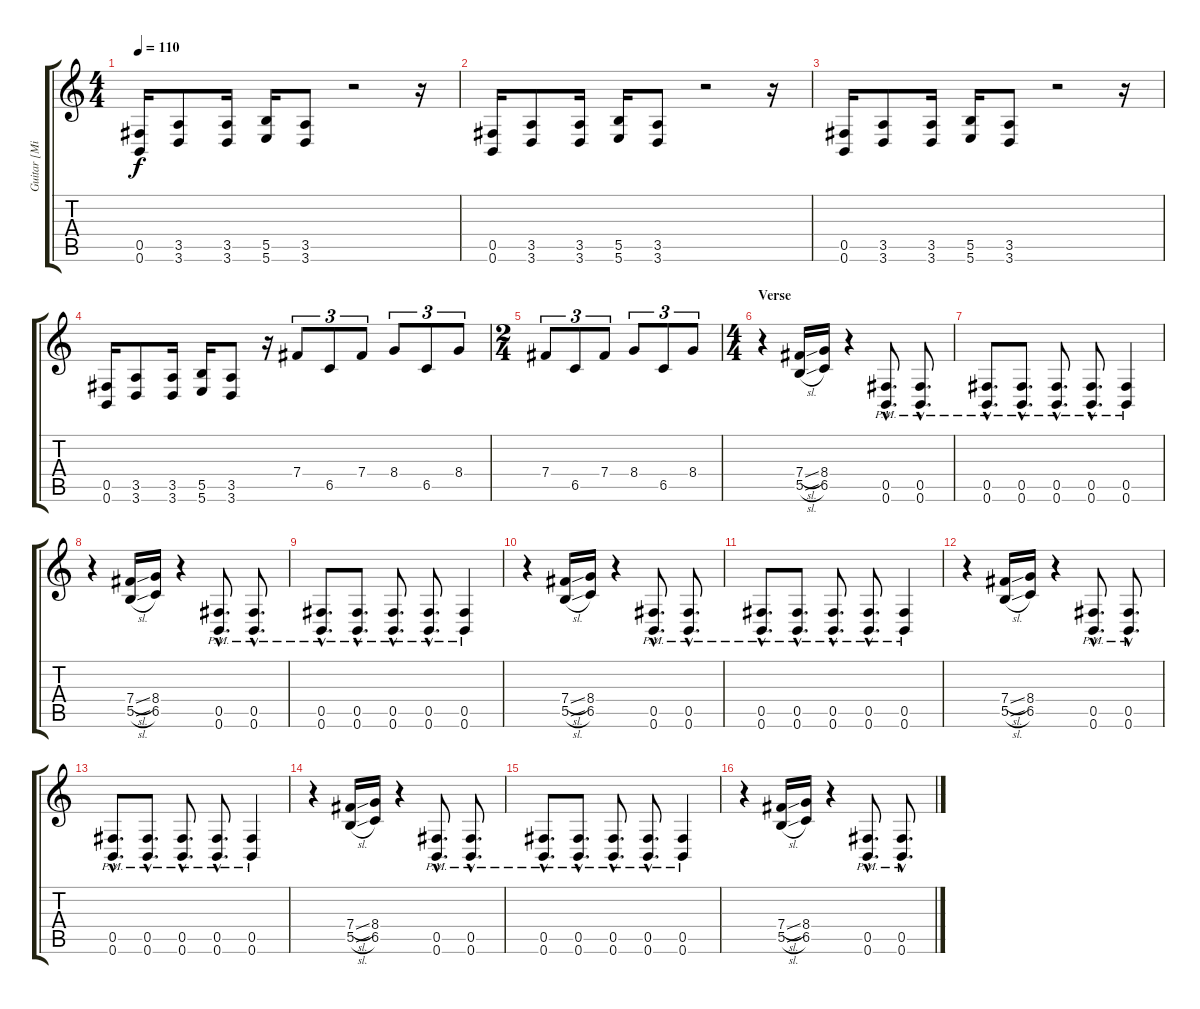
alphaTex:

\track ("Guitar [Mike Smith]" "Guitar [Mi") {instrument distortionguitar}
\staff {score tabs}
\tuning (Db4 Ab3 E3 B2 Gb2 B1) {hide}
\ts (4 4)
\tempo 110
\clef g2
\ks c
(0.5 0.6).16{dy f} (3.5 3.6).8 (3.5 3.6).16 (5.5 5.6).16 (3.5 3.6).8 r.2 r.16 |
(0.5 0.6).16 (3.5 3.6).8 (3.5 3.6).16 (5.5 5.6).16 (3.5 3.6).8 r.2 r.16 |
(0.5 0.6).16 (3.5 3.6).8 (3.5 3.6).16 (5.5 5.6).16 (3.5 3.6).8 r.2 r.16 |
(0.5 0.6).16 (3.5 3.6).8 (3.5 3.6).16 (5.5 5.6).16 (3.5 3.6).8 r.16 7.4.8{tu (3 2)} 6.5.8{tu (3 2)} 7.4.8{tu (3 2)} 8.4.8{tu (3 2)} 6.5.8{tu (3 2)} 8.4.8{tu (3 2)} |
\ts (2 4)
7.4.8{tu (3 2)} 6.5.8{tu (3 2)} 7.4.8{tu (3 2)} 8.4.8{tu (3 2)} 6.5.8{tu (3 2)} 8.4.8{tu (3 2)} |
\ts (4 4)
\section ("" "Verse")
r.4 (7.4{sl} 5.5{sl}).16 (8.4 6.5).16 r.4 (0.5{hac pm} 0.6{hac pm}).8{d} (0.5{hac pm} 0.6{hac pm}).8{d} |
(0.5{hac pm} 0.6{hac pm}).8{d} (0.5{hac pm} 0.6{hac pm}).8{d} (0.5{hac pm} 0.6{hac pm}).8{d} (0.5{hac pm} 0.6{hac pm}).8{d} (0.5{pm} 0.6{pm}).4 |
r.4 (7.4{sl} 5.5{sl}).16 (8.4 6.5).16 r.4 (0.5{hac pm} 0.6{hac pm}).8{d} (0.5{hac pm} 0.6{hac pm}).8{d} |
(0.5{hac pm} 0.6{hac pm}).8{d} (0.5{hac pm} 0.6{hac pm}).8{d} (0.5{hac pm} 0.6{hac pm}).8{d} (0.5{hac pm} 0.6{hac pm}).8{d} (0.5{pm} 0.6{pm}).4 |
r.4 (7.4{sl} 5.5{sl}).16 (8.4 6.5).16 r.4 (0.5{hac pm} 0.6{hac pm}).8{d} (0.5{hac pm} 0.6{hac pm}).8{d} |
(0.5{hac pm} 0.6{hac pm}).8{d} (0.5{hac pm} 0.6{hac pm}).8{d} (0.5{hac pm} 0.6{hac pm}).8{d} (0.5{hac pm} 0.6{hac pm}).8{d} (0.5{pm} 0.6{pm}).4 |
r.4 (7.4{sl} 5.5{sl}).16 (8.4 6.5).16 r.4 (0.5{hac pm} 0.6{hac pm}).8{d} (0.5{hac pm} 0.6{hac pm}).8{d} |
(0.5{hac pm} 0.6{hac pm}).8{d} (0.5{hac pm} 0.6{hac pm}).8{d} (0.5{hac pm} 0.6{hac pm}).8{d} (0.5{hac pm} 0.6{hac pm}).8{d} (0.5{pm} 0.6{pm}).4 |
r.4 (7.4{sl} 5.5{sl}).16 (8.4 6.5).16 r.4 (0.5{hac pm} 0.6{hac pm}).8{d} (0.5{hac pm} 0.6{hac pm}).8{d} |
(0.5{hac pm} 0.6{hac pm}).8{d} (0.5{hac pm} 0.6{hac pm}).8{d} (0.5{hac pm} 0.6{hac pm}).8{d} (0.5{hac pm} 0.6{hac pm}).8{d} (0.5{pm} 0.6{pm}).4 |
r.4 (7.4{sl} 5.5{sl}).16 (8.4 6.5).16 r.4 (0.5{hac pm} 0.6{hac pm}).8{d} (0.5{hac pm} 0.6{hac pm}).8{d}
